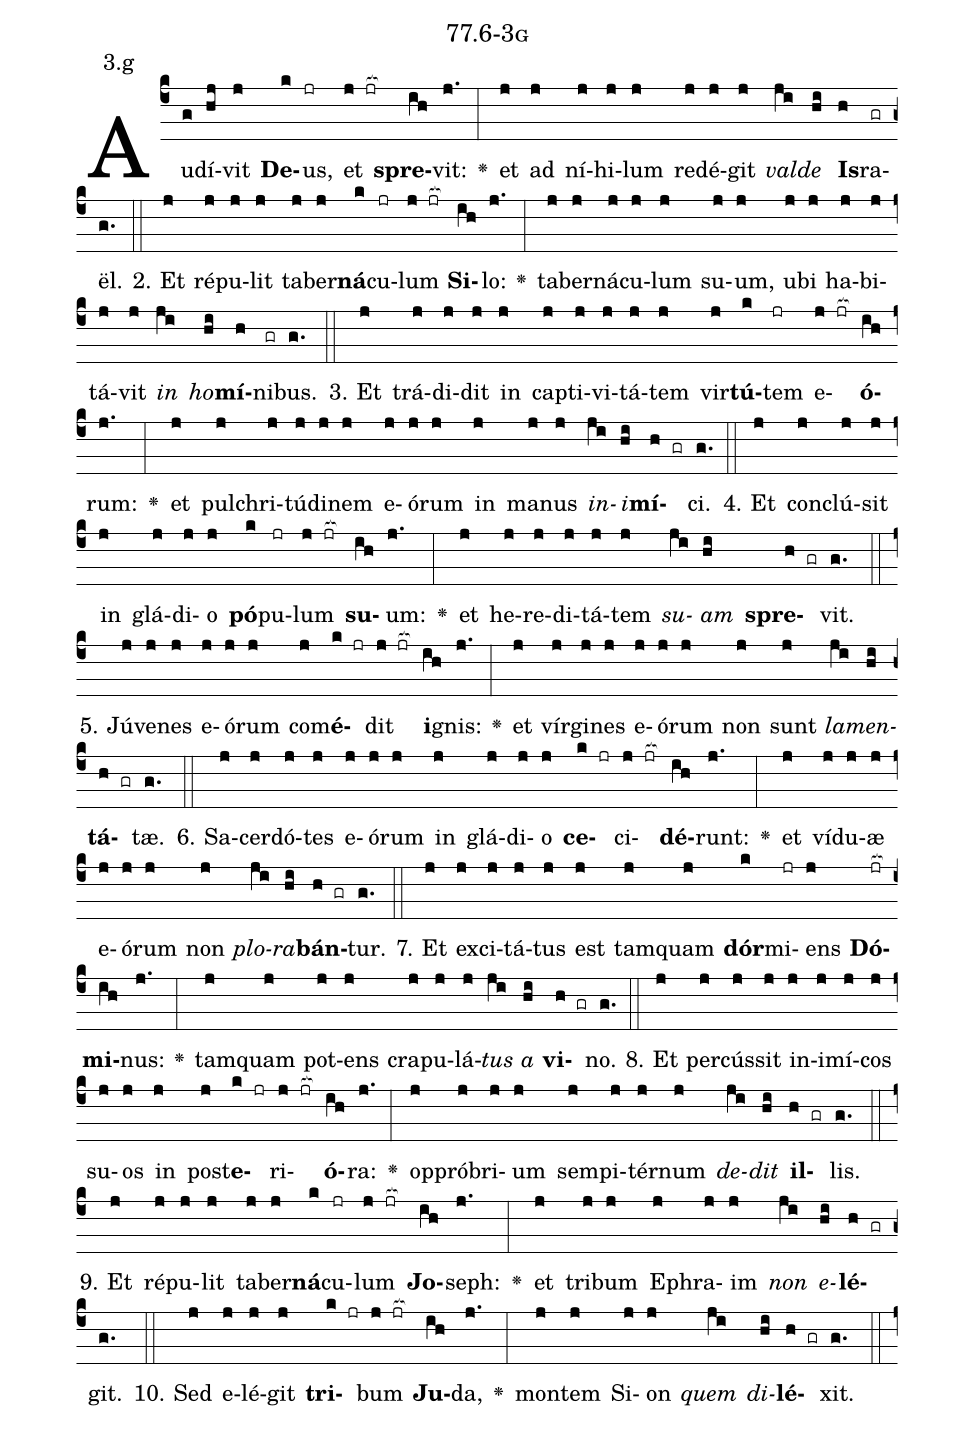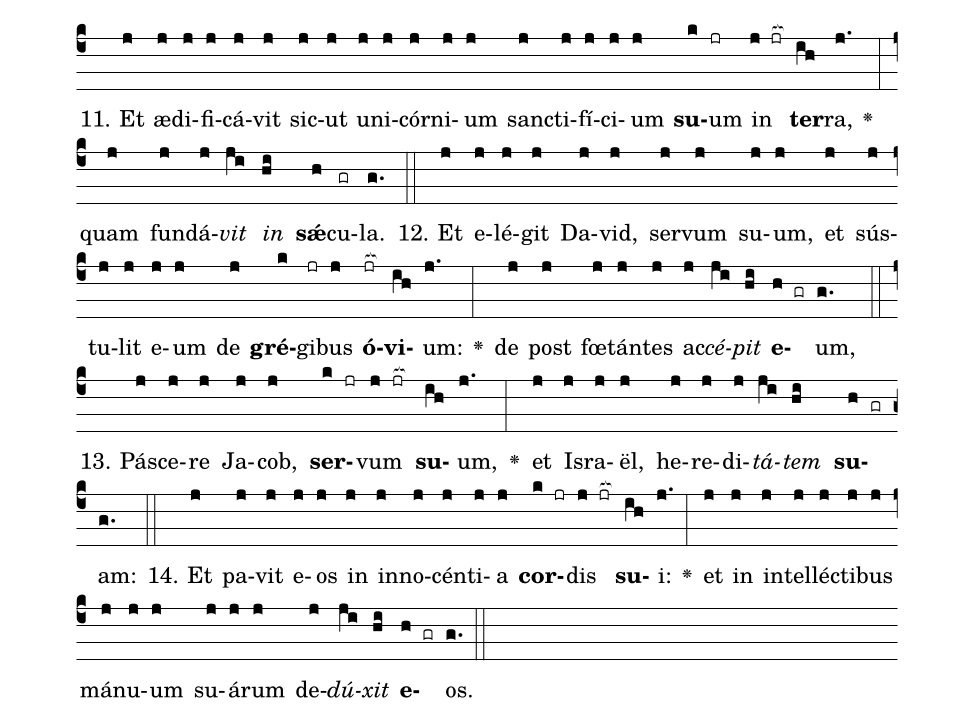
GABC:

name: 77.6-3g;
annotation: 3.g;
%%
(c4)Au(g)dí(hj)vit(j) <b>De</b>(k)us,(jr) et(j jr[ocb:1{]) <b>spre</b>(ih[ocb:0}])vit:(j.) <v>\greheightstar</v>(:) et(j) ad(j) ní(j)hi(j)lum(j) red(j)é(j)git(j) <i>val</i>(ji)<i>de</i>(hi) <b>Is</b>(h)ra(gr)ël.(g.) (::)
2. Et(j) ré(j)pu(j)lit(j) ta(j)ber(j)<b>ná</b>(k)cu(jr)lum(j jr[ocb:1{]) <b>Si</b>(ih[ocb:0}])lo:(j.) <v>\greheightstar</v>(:) ta(j)ber(j)ná(j)cu(j)lum(j) su(j)um,(j) u(j)bi(j) ha(j)bi(j)tá(j)vit(j) <i>in</i>(ji) <i>ho</i>(hi)<b>mí</b>(h)ni(gr)bus.(g.) (::)
3. Et(j) trá(j)di(j)dit(j) in(j) cap(j)ti(j)vi(j)tá(j)tem(j) vir(j)<b>tú</b>(k)tem(jr) e(j jr[ocb:1{])<b>ó</b>(ih[ocb:0}])rum:(j.) <v>\greheightstar</v>(:) et(j) pul(j)chri(j)tú(j)di(j)nem(j) e(j)ó(j)rum(j) in(j) ma(j)nus(j) <i>in</i>(ji)<i>i</i>(hi)<b>mí</b>(h gr)ci.(g.) (::)
4. Et(j) con(j)clú(j)sit(j) in(j) glá(j)di(j)o(j) <b>pó</b>(k)pu(jr)lum(j jr[ocb:1{]) <b>su</b>(ih[ocb:0}])um:(j.) <v>\greheightstar</v>(:) et(j) he(j)re(j)di(j)tá(j)tem(j) <i>su</i>(ji)<i>am</i>(hi) <b>spre</b>(h gr)vit.(g.) (::)
5. Jú(j)ve(j)nes(j) e(j)ó(j)rum(j) com(j)<b>é</b>(k jr)dit(j jr[ocb:1{]) <b>i</b>(ih[ocb:0}])gnis:(j.) <v>\greheightstar</v>(:) et(j) vír(j)gi(j)nes(j) e(j)ó(j)rum(j) non(j) sunt(j) <i>la</i>(ji)<i>men</i>(hi)<b>tá</b>(h gr)tæ.(g.) (::)
6. Sa(j)cer(j)dó(j)tes(j) e(j)ó(j)rum(j) in(j) glá(j)di(j)o(j) <b>ce</b>(k jr)ci(j jr[ocb:1{])<b>dé</b>(ih[ocb:0}])runt:(j.) <v>\greheightstar</v>(:) et(j) ví(j)du(j)æ(j) e(j)ó(j)rum(j) non(j) <i>plo</i>(ji)<i>ra</i>(hi)<b>bán</b>(h gr)tur.(g.) (::)
7. Et(j) ex(j)ci(j)tá(j)tus(j) est(j) tam(j)quam(j) <b>dór</b>(k)mi(jr)ens(j) <b>Dó</b>(jr[ocb:1{])<b>mi</b>(ih[ocb:0}])nus:(j.) <v>\greheightstar</v>(:) tam(j)quam(j) pot(j)ens(j) cra(j)pu(j)lá(j)<i>tus</i>(ji) <i>a</i>(hi) <b>vi</b>(h gr)no.(g.) (::)
8. Et(j) per(j)cús(j)sit(j) in(j)i(j)mí(j)cos(j) su(j)os(j) in(j) post(j)<b>e</b>(k jr)ri(j jr[ocb:1{])<b>ó</b>(ih[ocb:0}])ra:(j.) <v>\greheightstar</v>(:) op(j)pró(j)bri(j)um(j) sem(j)pi(j)tér(j)num(j) <i>de</i>(ji)<i>dit</i>(hi) <b>il</b>(h gr)lis.(g.) (::)
9. Et(j) ré(j)pu(j)lit(j) ta(j)ber(j)<b>ná</b>(k)cu(jr)lum(j jr[ocb:1{]) <b>Jo</b>(ih[ocb:0}])seph:(j.) <v>\greheightstar</v>(:) et(j) tri(j)bum(j) E(j)phra(j)im(j) <i>non</i>(ji) <i>e</i>(hi)<b>lé</b>(h gr)git.(g.) (::)
10. Sed(j) e(j)lé(j)git(j) <b>tri</b>(k jr)bum(j jr[ocb:1{]) <b>Ju</b>(ih[ocb:0}])da,(j.) <v>\greheightstar</v>(:) mon(j)tem(j) Si(j)on(j) <i>quem</i>(ji) <i>di</i>(hi)<b>lé</b>(h gr)xit.(g.) (::)
11. Et(j) æ(j)di(j)fi(j)cá(j)vit(j) sic(j)ut(j) u(j)ni(j)cór(j)ni(j)um(j) sanc(j)ti(j)fí(j)ci(j)um(j) <b>su</b>(k)um(jr) in(j jr[ocb:1{]) <b>ter</b>(ih[ocb:0}])ra,(j.) <v>\greheightstar</v>(:) quam(j) fun(j)dá(j)<i>vit</i>(ji) <i>in</i>(hi) <b>sǽ</b>(h)cu(gr)la.(g.) (::)
12. Et(j) e(j)lé(j)git(j) Da(j)vid,(j) ser(j)vum(j) su(j)um,(j) et(j) sús(j)tu(j)lit(j) e(j)um(j) de(j) <b>gré</b>(k)gi(jr)bus(j) <b>ó</b>(jr[ocb:1{])<b>vi</b>(ih[ocb:0}])um:(j.) <v>\greheightstar</v>(:) de(j) post(j) fœ(j)tán(j)tes(j) ac(j)<i>cé</i>(ji)<i>pit</i>(hi) <b>e</b>(h gr)um,(g.) (::)
13. Pá(j)sce(j)re(j) Ja(j)cob,(j) <b>ser</b>(k jr)vum(j jr[ocb:1{]) <b>su</b>(ih[ocb:0}])um,(j.) <v>\greheightstar</v>(:) et(j) Is(j)ra(j)ël,(j) he(j)re(j)di(j)<i>tá</i>(ji)<i>tem</i>(hi) <b>su</b>(h gr)am:(g.) (::)
14. Et(j) pa(j)vit(j) e(j)os(j) in(j) in(j)no(j)cén(j)ti(j)a(j) <b>cor</b>(k jr)dis(j jr[ocb:1{]) <b>su</b>(ih[ocb:0}])i:(j.) <v>\greheightstar</v>(:) et(j) in(j) in(j)tel(j)léc(j)ti(j)bus(j) má(j)nu(j)um(j) su(j)á(j)rum(j) de(j)<i>dú</i>(ji)<i>xit</i>(hi) <b>e</b>(h gr)os.(g.) (::)
